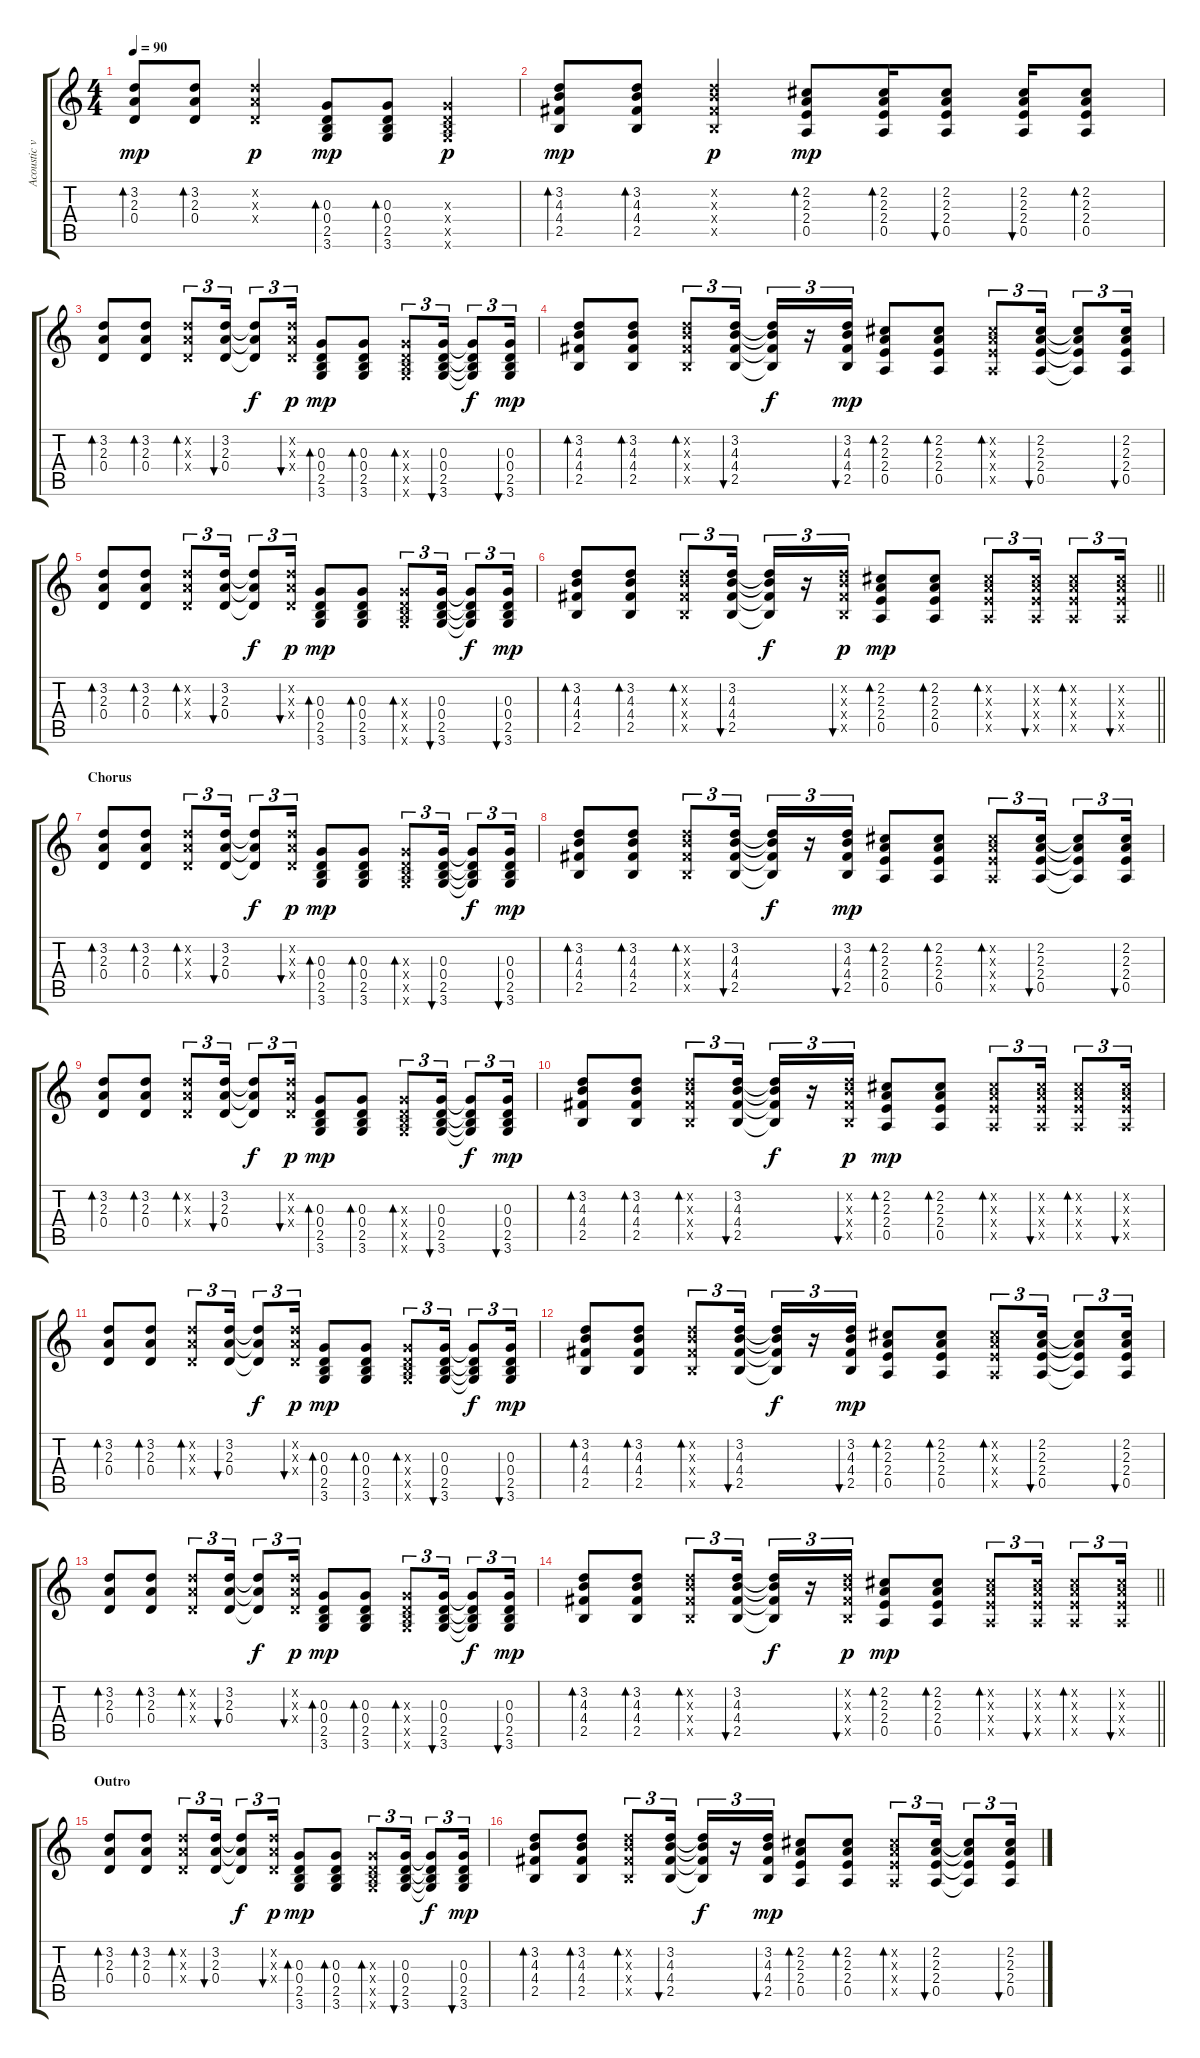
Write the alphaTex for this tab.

\track ("Acoustic version" "Acoustic v") {mute instrument acousticguitarsteel}
\staff {score tabs}
\tuning (E4 B3 G3 D3 A2 E2) {hide}
\ts (4 4)
\tempo 90
\clef g2
\ks c
(3.2 2.3 0.4).8{bd 30 dy mp} (3.2 2.3 0.4).8{bd 30} (3.2{x} 2.3{x} 0.4{x}).4{dy p} (0.3 0.4 2.5 3.6).8{bd 30 dy mp} (0.3 0.4 2.5 3.6).8{bd 30} (0.3{x} 0.4{x} 2.5{x} 3.6{x}).4{dy p} |
(3.2 4.3 4.4 2.5).8{bd 30 dy mp} (3.2 4.3 4.4 2.5).8{bd 30} (3.2{x} 4.3{x} 4.4{x} 2.5{x}).4{dy p} (2.2 2.3 2.4 0.5).8{bd 30 dy mp} (2.2 2.3 2.4 0.5).16{bd 30} (2.2 2.3 2.4 0.5).8{bu 30} (2.2 2.3 2.4 0.5).16{bu 30} (2.2 2.3 2.4 0.5).8{bd 30} |
(3.2 2.3 0.4).8{bd 30} (3.2 2.3 0.4).8{bd 30} (3.2{x} 2.3{x} 0.4{x}).8{tu (3 2) bd 30} (3.2 2.3 0.4).16{tu (3 2) bu 30} (3.2{t} 2.3{t} 0.4{t}).8{tu (3 2) dy f} (3.2{x} 2.3{x} 0.4{x}).16{tu (3 2) bu 30 dy p} (0.3 0.4 2.5 3.6).8{bd 30 dy mp} (0.3 0.4 2.5 3.6).8{bd 30} (0.3{x} 0.4{x} 2.5{x} 3.6{x}).8{tu (3 2) bd 30} (0.3 0.4 2.5 3.6).16{tu (3 2) bu 30} (0.3{t} 0.4{t} 2.5{t} 3.6{t}).8{tu (3 2) dy f} (0.3 0.4 2.5 3.6).16{tu (3 2) bu 30 dy mp} |
(3.2 4.3 4.4 2.5).8{bd 30} (3.2 4.3 4.4 2.5).8{bd 30} (3.2{x} 4.3{x} 4.4{x} 2.5{x}).8{tu (3 2) bd 30} (3.2 4.3 4.4 2.5).16{tu (3 2) bu 30} (3.2{t} 4.3{t} 4.4{t} 2.5{t}).16{tu (3 2) dy f} r.16{tu (3 2)} (3.2 4.3 4.4 2.5).16{tu (3 2) bu 30 dy mp} (2.2 2.3 2.4 0.5).8{bd 30} (2.2 2.3 2.4 0.5).8{bd 30} (2.2{x} 2.3{x} 2.4{x} 0.5{x}).8{tu (3 2) bd 30} (2.2 2.3 2.4 0.5).16{tu (3 2) bu 30} (2.2{t} 2.3{t} 2.4{t} 0.5{t}).8{tu (3 2)} (2.2 2.3 2.4 0.5).16{tu (3 2) bu 30} |
(3.2 2.3 0.4).8{bd 30} (3.2 2.3 0.4).8{bd 30} (3.2{x} 2.3{x} 0.4{x}).8{tu (3 2) bd 30} (3.2 2.3 0.4).16{tu (3 2) bu 30} (3.2{t} 2.3{t} 0.4{t}).8{tu (3 2) dy f} (3.2{x} 2.3{x} 0.4{x}).16{tu (3 2) bu 30 dy p} (0.3 0.4 2.5 3.6).8{bd 30 dy mp} (0.3 0.4 2.5 3.6).8{bd 30} (0.3{x} 0.4{x} 2.5{x} 3.6{x}).8{tu (3 2) bd 30} (0.3 0.4 2.5 3.6).16{tu (3 2) bu 30} (0.3{t} 0.4{t} 2.5{t} 3.6{t}).8{tu (3 2) dy f} (0.3 0.4 2.5 3.6).16{tu (3 2) bu 30 dy mp} |
\barLineRight lightlight
(3.2 4.3 4.4 2.5).8{bd 30} (3.2 4.3 4.4 2.5).8{bd 30} (3.2{x} 4.3{x} 4.4{x} 2.5{x}).8{tu (3 2) bd 30} (3.2 4.3 4.4 2.5).16{tu (3 2) bu 30} (3.2{t} 4.3{t} 4.4{t} 2.5{t}).16{tu (3 2) dy f} r.16{tu (3 2)} (3.2{x} 4.3{x} 4.4{x} 2.5{x}).16{tu (3 2) bu 30 dy p} (2.2 2.3 2.4 0.5).8{bd 30 dy mp} (2.2 2.3 2.4 0.5).8{bd 30} (2.2{x} 2.3{x} 2.4{x} 0.5{x}).8{tu (3 2) bd 30} (2.2{x} 2.3{x} 2.4{x} 0.5{x}).16{tu (3 2) bu 30} (2.2{x} 2.3{x} 2.4{x} 0.5{x}).8{tu (3 2) bd 30} (2.2{x} 2.3{x} 2.4{x} 0.5{x}).16{tu (3 2) bu 30} |
\section ("" "Chorus")
(3.2 2.3 0.4).8{bd 30} (3.2 2.3 0.4).8{bd 30} (3.2{x} 2.3{x} 0.4{x}).8{tu (3 2) bd 30} (3.2 2.3 0.4).16{tu (3 2) bu 30} (3.2{t} 2.3{t} 0.4{t}).8{tu (3 2) dy f} (3.2{x} 2.3{x} 0.4{x}).16{tu (3 2) bu 30 dy p} (0.3 0.4 2.5 3.6).8{bd 30 dy mp} (0.3 0.4 2.5 3.6).8{bd 30} (0.3{x} 0.4{x} 2.5{x} 3.6{x}).8{tu (3 2) bd 30} (0.3 0.4 2.5 3.6).16{tu (3 2) bu 30} (0.3{t} 0.4{t} 2.5{t} 3.6{t}).8{tu (3 2) dy f} (0.3 0.4 2.5 3.6).16{tu (3 2) bu 30 dy mp} |
(3.2 4.3 4.4 2.5).8{bd 30} (3.2 4.3 4.4 2.5).8{bd 30} (3.2{x} 4.3{x} 4.4{x} 2.5{x}).8{tu (3 2) bd 30} (3.2 4.3 4.4 2.5).16{tu (3 2) bu 30} (3.2{t} 4.3{t} 4.4{t} 2.5{t}).16{tu (3 2) dy f} r.16{tu (3 2)} (3.2 4.3 4.4 2.5).16{tu (3 2) bu 30 dy mp} (2.2 2.3 2.4 0.5).8{bd 30} (2.2 2.3 2.4 0.5).8{bd 30} (2.2{x} 2.3{x} 2.4{x} 0.5{x}).8{tu (3 2) bd 30} (2.2 2.3 2.4 0.5).16{tu (3 2) bu 30} (2.2{t} 2.3{t} 2.4{t} 0.5{t}).8{tu (3 2)} (2.2 2.3 2.4 0.5).16{tu (3 2) bu 30} |
(3.2 2.3 0.4).8{bd 30} (3.2 2.3 0.4).8{bd 30} (3.2{x} 2.3{x} 0.4{x}).8{tu (3 2) bd 30} (3.2 2.3 0.4).16{tu (3 2) bu 30} (3.2{t} 2.3{t} 0.4{t}).8{tu (3 2) dy f} (3.2{x} 2.3{x} 0.4{x}).16{tu (3 2) bu 30 dy p} (0.3 0.4 2.5 3.6).8{bd 30 dy mp} (0.3 0.4 2.5 3.6).8{bd 30} (0.3{x} 0.4{x} 2.5{x} 3.6{x}).8{tu (3 2) bd 30} (0.3 0.4 2.5 3.6).16{tu (3 2) bu 30} (0.3{t} 0.4{t} 2.5{t} 3.6{t}).8{tu (3 2) dy f} (0.3 0.4 2.5 3.6).16{tu (3 2) bu 30 dy mp} |
(3.2 4.3 4.4 2.5).8{bd 30} (3.2 4.3 4.4 2.5).8{bd 30} (3.2{x} 4.3{x} 4.4{x} 2.5{x}).8{tu (3 2) bd 30} (3.2 4.3 4.4 2.5).16{tu (3 2) bu 30} (3.2{t} 4.3{t} 4.4{t} 2.5{t}).16{tu (3 2) dy f} r.16{tu (3 2)} (3.2{x} 4.3{x} 4.4{x} 2.5{x}).16{tu (3 2) bu 30 dy p} (2.2 2.3 2.4 0.5).8{bd 30 dy mp} (2.2 2.3 2.4 0.5).8{bd 30} (2.2{x} 2.3{x} 2.4{x} 0.5{x}).8{tu (3 2) bd 30} (2.2{x} 2.3{x} 2.4{x} 0.5{x}).16{tu (3 2) bu 30} (2.2{x} 2.3{x} 2.4{x} 0.5{x}).8{tu (3 2) bd 30} (2.2{x} 2.3{x} 2.4{x} 0.5{x}).16{tu (3 2) bu 30} |
(3.2 2.3 0.4).8{bd 30} (3.2 2.3 0.4).8{bd 30} (3.2{x} 2.3{x} 0.4{x}).8{tu (3 2) bd 30} (3.2 2.3 0.4).16{tu (3 2) bu 30} (3.2{t} 2.3{t} 0.4{t}).8{tu (3 2) dy f} (3.2{x} 2.3{x} 0.4{x}).16{tu (3 2) bu 30 dy p} (0.3 0.4 2.5 3.6).8{bd 30 dy mp} (0.3 0.4 2.5 3.6).8{bd 30} (0.3{x} 0.4{x} 2.5{x} 3.6{x}).8{tu (3 2) bd 30} (0.3 0.4 2.5 3.6).16{tu (3 2) bu 30} (0.3{t} 0.4{t} 2.5{t} 3.6{t}).8{tu (3 2) dy f} (0.3 0.4 2.5 3.6).16{tu (3 2) bu 30 dy mp} |
(3.2 4.3 4.4 2.5).8{bd 30} (3.2 4.3 4.4 2.5).8{bd 30} (3.2{x} 4.3{x} 4.4{x} 2.5{x}).8{tu (3 2) bd 30} (3.2 4.3 4.4 2.5).16{tu (3 2) bu 30} (3.2{t} 4.3{t} 4.4{t} 2.5{t}).16{tu (3 2) dy f} r.16{tu (3 2)} (3.2 4.3 4.4 2.5).16{tu (3 2) bu 30 dy mp} (2.2 2.3 2.4 0.5).8{bd 30} (2.2 2.3 2.4 0.5).8{bd 30} (2.2{x} 2.3{x} 2.4{x} 0.5{x}).8{tu (3 2) bd 30} (2.2 2.3 2.4 0.5).16{tu (3 2) bu 30} (2.2{t} 2.3{t} 2.4{t} 0.5{t}).8{tu (3 2)} (2.2 2.3 2.4 0.5).16{tu (3 2) bu 30} |
(3.2 2.3 0.4).8{bd 30} (3.2 2.3 0.4).8{bd 30} (3.2{x} 2.3{x} 0.4{x}).8{tu (3 2) bd 30} (3.2 2.3 0.4).16{tu (3 2) bu 30} (3.2{t} 2.3{t} 0.4{t}).8{tu (3 2) dy f} (3.2{x} 2.3{x} 0.4{x}).16{tu (3 2) bu 30 dy p} (0.3 0.4 2.5 3.6).8{bd 30 dy mp} (0.3 0.4 2.5 3.6).8{bd 30} (0.3{x} 0.4{x} 2.5{x} 3.6{x}).8{tu (3 2) bd 30} (0.3 0.4 2.5 3.6).16{tu (3 2) bu 30} (0.3{t} 0.4{t} 2.5{t} 3.6{t}).8{tu (3 2) dy f} (0.3 0.4 2.5 3.6).16{tu (3 2) bu 30 dy mp} |
\barLineRight lightlight
(3.2 4.3 4.4 2.5).8{bd 30} (3.2 4.3 4.4 2.5).8{bd 30} (3.2{x} 4.3{x} 4.4{x} 2.5{x}).8{tu (3 2) bd 30} (3.2 4.3 4.4 2.5).16{tu (3 2) bu 30} (3.2{t} 4.3{t} 4.4{t} 2.5{t}).16{tu (3 2) dy f} r.16{tu (3 2)} (3.2{x} 4.3{x} 4.4{x} 2.5{x}).16{tu (3 2) bu 30 dy p} (2.2 2.3 2.4 0.5).8{bd 30 dy mp} (2.2 2.3 2.4 0.5).8{bd 30} (2.2{x} 2.3{x} 2.4{x} 0.5{x}).8{tu (3 2) bd 30} (2.2{x} 2.3{x} 2.4{x} 0.5{x}).16{tu (3 2) bu 30} (2.2{x} 2.3{x} 2.4{x} 0.5{x}).8{tu (3 2) bd 30} (2.2{x} 2.3{x} 2.4{x} 0.5{x}).16{tu (3 2) bu 30} |
\section ("" "Outro")
(3.2 2.3 0.4).8{bd 30} (3.2 2.3 0.4).8{bd 30} (3.2{x} 2.3{x} 0.4{x}).8{tu (3 2) bd 30} (3.2 2.3 0.4).16{tu (3 2) bu 30} (3.2{t} 2.3{t} 0.4{t}).8{tu (3 2) dy f} (3.2{x} 2.3{x} 0.4{x}).16{tu (3 2) bu 30 dy p} (0.3 0.4 2.5 3.6).8{bd 30 dy mp} (0.3 0.4 2.5 3.6).8{bd 30} (0.3{x} 0.4{x} 2.5{x} 3.6{x}).8{tu (3 2) bd 30} (0.3 0.4 2.5 3.6).16{tu (3 2) bu 30} (0.3{t} 0.4{t} 2.5{t} 3.6{t}).8{tu (3 2) dy f} (0.3 0.4 2.5 3.6).16{tu (3 2) bu 30 dy mp} |
(3.2 4.3 4.4 2.5).8{bd 30} (3.2 4.3 4.4 2.5).8{bd 30} (3.2{x} 4.3{x} 4.4{x} 2.5{x}).8{tu (3 2) bd 30} (3.2 4.3 4.4 2.5).16{tu (3 2) bu 30} (3.2{t} 4.3{t} 4.4{t} 2.5{t}).16{tu (3 2) dy f} r.16{tu (3 2)} (3.2 4.3 4.4 2.5).16{tu (3 2) bu 30 dy mp} (2.2 2.3 2.4 0.5).8{bd 30} (2.2 2.3 2.4 0.5).8{bd 30} (2.2{x} 2.3{x} 2.4{x} 0.5{x}).8{tu (3 2) bd 30} (2.2 2.3 2.4 0.5).16{tu (3 2) bu 30} (2.2{t} 2.3{t} 2.4{t} 0.5{t}).8{tu (3 2)} (2.2 2.3 2.4 0.5).16{tu (3 2) bu 30}
